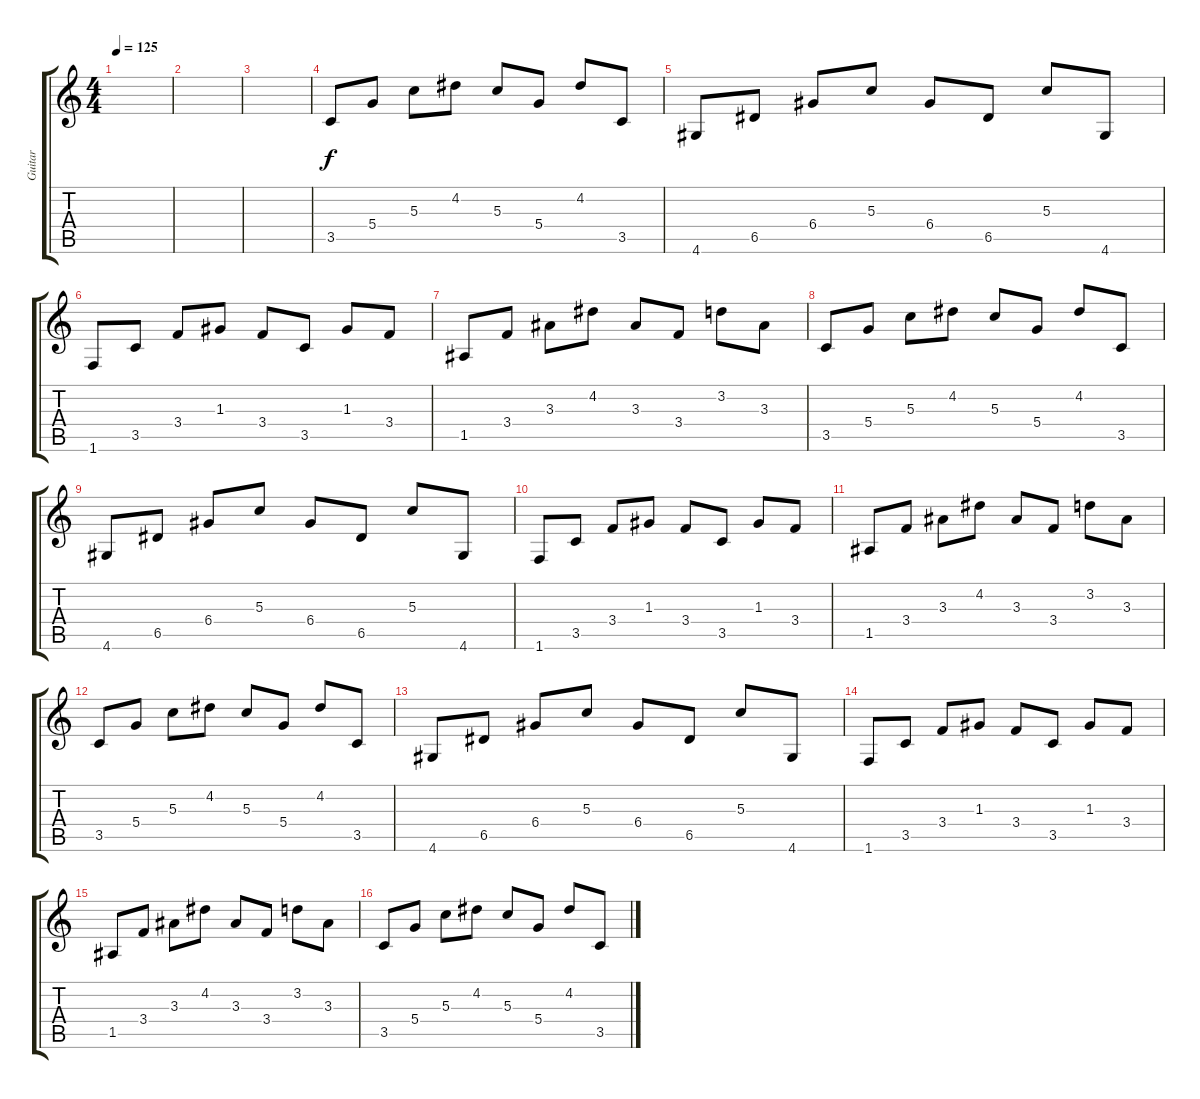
\track ("Guitar" "Guitar") {instrument overdrivenguitar}
\staff {score tabs}
\tuning (E4 B3 G3 D3 A2 E2) {hide}
\ts (4 4)
\tempo 125
\clef g2
\ks c
|
|
|
3.5.8 5.4.8 5.3.8 4.2.8 5.3.8 5.4.8 4.2.8 3.5.8 |
4.6.8 6.5.8 6.4.8 5.3.8 6.4.8 6.5.8 5.3.8 4.6.8 |
1.6.8 3.5.8 3.4.8 1.3.8 3.4.8 3.5.8 1.3.8 3.4.8 |
1.5.8 3.4.8 3.3.8 4.2.8 3.3.8 3.4.8 3.2.8 3.3.8 |
3.5.8 5.4.8 5.3.8 4.2.8 5.3.8 5.4.8 4.2.8 3.5.8 |
4.6.8 6.5.8 6.4.8 5.3.8 6.4.8 6.5.8 5.3.8 4.6.8 |
1.6.8 3.5.8 3.4.8 1.3.8 3.4.8 3.5.8 1.3.8 3.4.8 |
1.5.8 3.4.8 3.3.8 4.2.8 3.3.8 3.4.8 3.2.8 3.3.8 |
3.5.8 5.4.8 5.3.8 4.2.8 5.3.8 5.4.8 4.2.8 3.5.8 |
4.6.8 6.5.8 6.4.8 5.3.8 6.4.8 6.5.8 5.3.8 4.6.8 |
1.6.8 3.5.8 3.4.8 1.3.8 3.4.8 3.5.8 1.3.8 3.4.8 |
1.5.8 3.4.8 3.3.8 4.2.8 3.3.8 3.4.8 3.2.8 3.3.8 |
3.5.8 5.4.8 5.3.8 4.2.8 5.3.8 5.4.8 4.2.8 3.5.8
